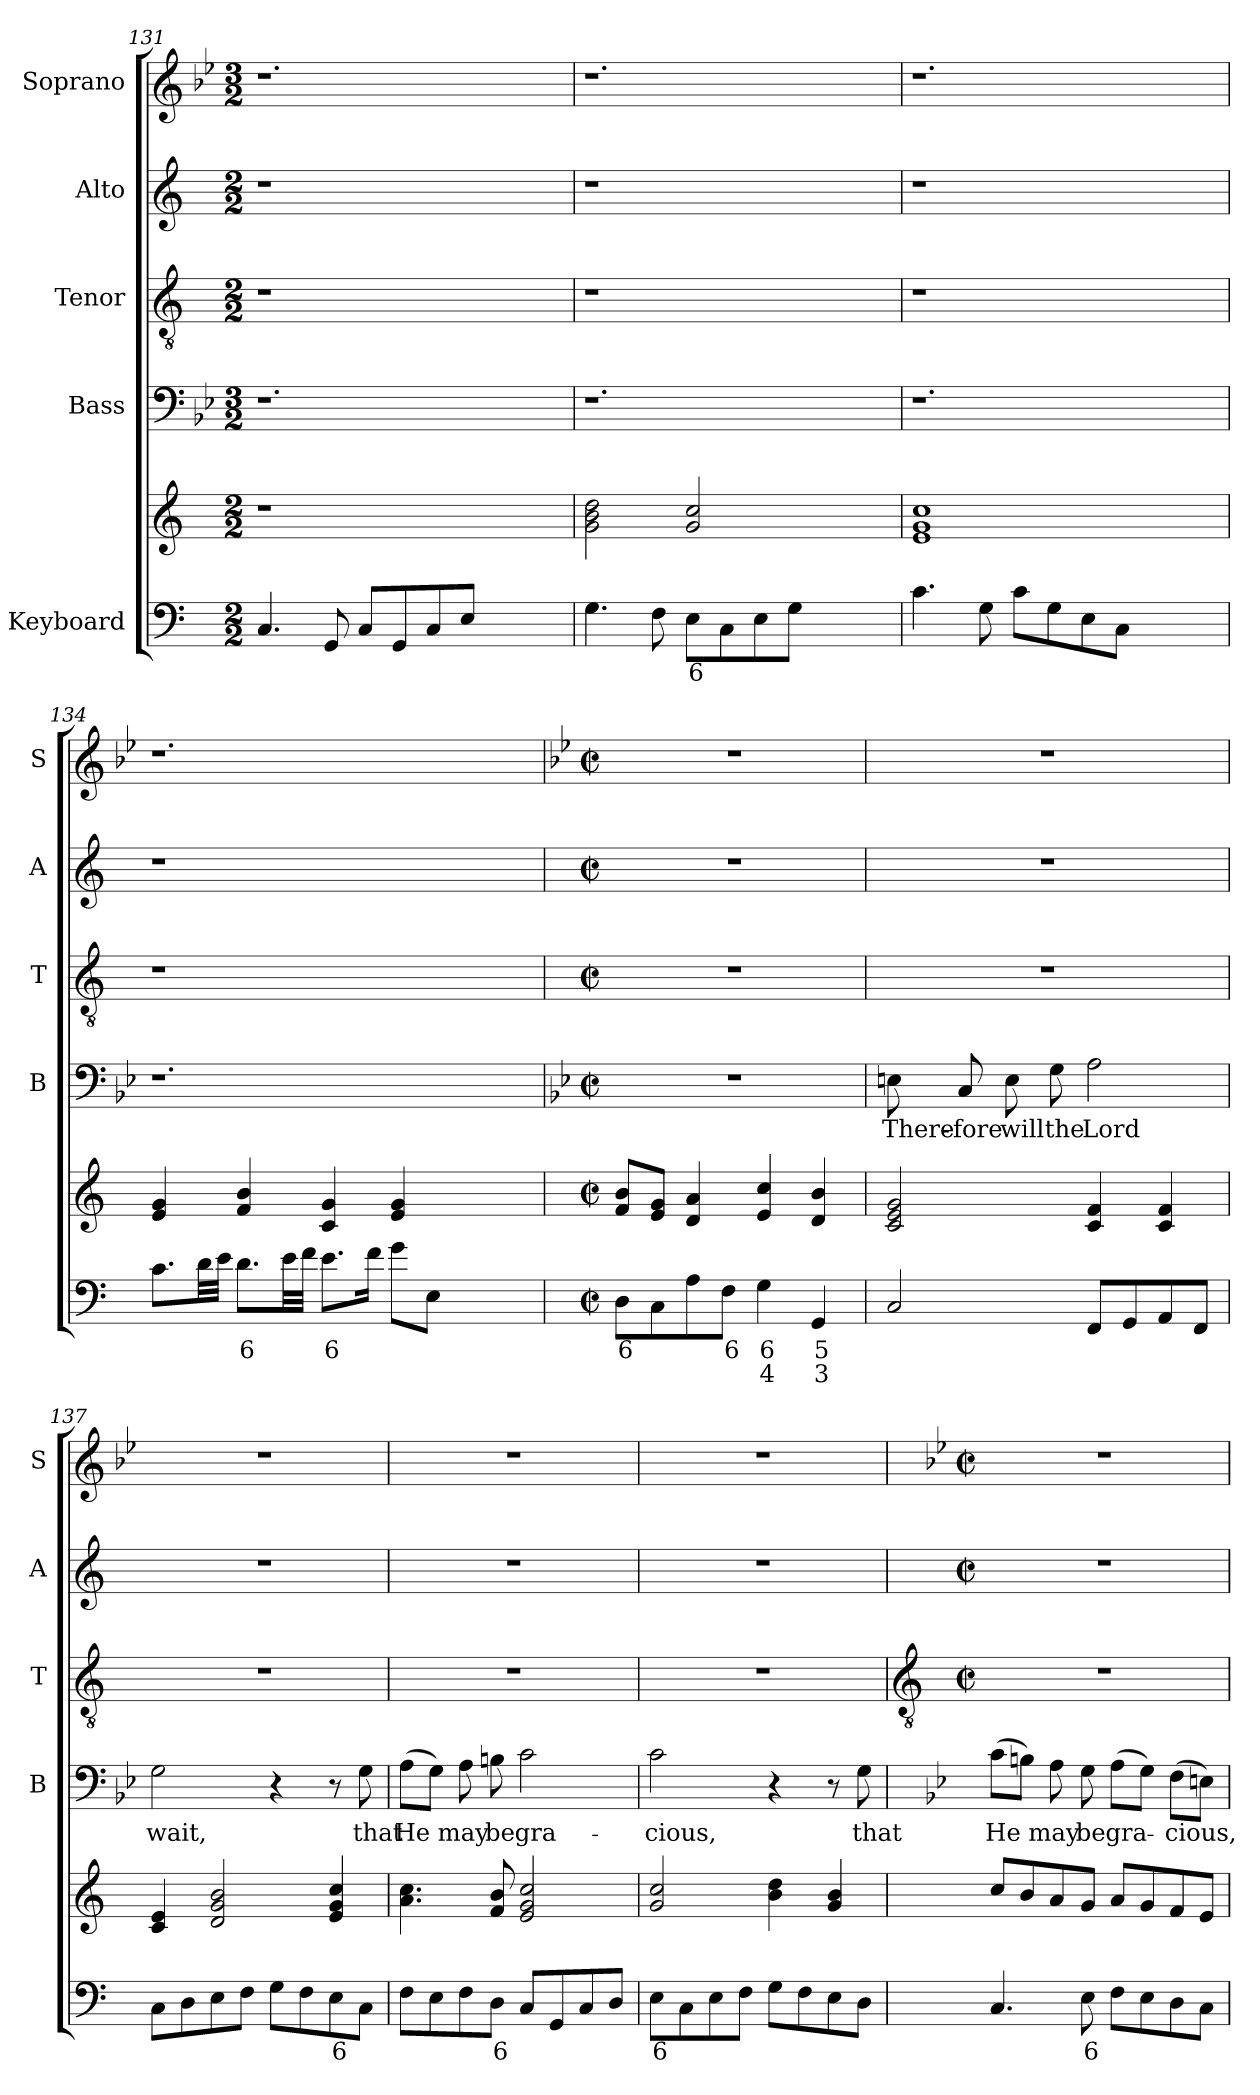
**kern	**text	**text	**kern	**kern	**text	**kern	**kern	**kern
*part5	*part5	*part5	*part5	*part4	*part4	*part3	*part2	*part1
*staff6	*staff6	*staff6	*staff5	*staff4	*staff4	*staff3	*staff2	*staff1
*I"Keyboard	*	*	*	*I"Bass	*	*I"Tenor	*I"Alto	*I"Soprano
*	*	*	*	*I'B	*	*I'T	*I'A	*I'S
*clefF4	*	*	*clefG2	*clefF4	*	*clefGv2	*clefG2	*clefG2
*k[]	*	*	*k[]	*k[b-e-]	*	*k[]	*k[]	*k[b-e-]
*C:	*	*	*C:	*B-:	*	*C:	*C:	*B-:
*M2/2	*	*	*M2/2	*M3/2	*	*M2/2	*M2/2	*M3/2
=131	=131	=131	=131	=131	=131	=131	=131	=131
4.C	.	.	1r	1.r	.	1r	1r	1.r
8GG	.	.	.	.	.	.	.	.
8CL	.	.	.	.	.	.	.	.
8GG	.	.	.	.	.	.	.	.
8C	.	.	.	.	.	.	.	.
8EJ	.	.	.	.	.	.	.	.
2ryy	.	.	2ryy	.	.	2ryy	2ryy	.
=132	=132	=132	=132	=132	=132	=132	=132	=132
4.G	.	.	2g 2b 2dd	1.r	.	1r	1r	1.r
8F	.	.	.	.	.	.	.	.
!	!LO:LY:b	!	!	!	!	!	!	!
8EL	6	.	2g 2cc	.	.	.	.	.
8C	.	.	.	.	.	.	.	.
8E	.	.	.	.	.	.	.	.
8GJ	.	.	.	.	.	.	.	.
2ryy	.	.	2ryy	.	.	2ryy	2ryy	.
=133	=133	=133	=133	=133	=133	=133	=133	=133
4.c	.	.	1e 1g 1cc	1.r	.	1r	1r	1.r
8G	.	.	.	.	.	.	.	.
8cL	.	.	.	.	.	.	.	.
8G	.	.	.	.	.	.	.	.
8E	.	.	.	.	.	.	.	.
8CJ	.	.	.	.	.	.	.	.
2ryy	.	.	2ryy	.	.	2ryy	2ryy	.
=134	=134	=134	=134	=134	=134	=134	=134	=134
8.cL	.	.	4e 4g	1.r	.	1r	1r	1.r
32dLL	.	.	.	.	.	.	.	.
32eJJJ	.	.	.	.	.	.	.	.
!	!LO:LY:b	!	!	!	!	!	!	!
8.dL	6	.	4f 4b	.	.	.	.	.
32eLL	.	.	.	.	.	.	.	.
32fJJJ	.	.	.	.	.	.	.	.
!	!LO:LY:b	!	!	!	!	!	!	!
8.eL	6	.	4c 4g	.	.	.	.	.
16fJ	.	.	.	.	.	.	.	.
8gL	.	.	4e 4g	.	.	.	.	.
8EJ	.	.	.	.	.	.	.	.
2ryy	.	.	2ryy	.	.	2ryy	2ryy	.
!!LO:LB:g=z
=135	=135	=135	=135	=135	=135	=135	=135	=135
*	*	*	*	*k[b-e-]	*	*	*	*
*	*	*	*	*B-:	*	*	*	*
*M2/2	*	*	*M2/2	*M2/2	*	*M2/2	*M2/2	*M2/2
*met(c|)	*	*	*met(c|)	*met(c|)	*	*met(c|)	*met(c|)	*met(c|)
!	!LO:LY:b	!	!	!	!	!	!	!
8DL	6	.	8f 8bL	1r	.	1r	1r	1r
8C	.	.	8e 8gJ	.	.	.	.	.
8A	.	.	4d 4a	.	.	.	.	.
!	!LO:LY:b	!	!	!	!	!	!	!
8FJ	6	.	.	.	.	.	.	.
!	!LO:LY:b	!LO:LY:b	!	!	!	!	!	!
4G	6	4	4e 4cc	.	.	.	.	.
!	!LO:LY:b	!LO:LY:b	!	!	!	!	!	!
4GG	5	3	4d 4b	.	.	.	.	.
=136	=136	=136	=136	=136	=136	=136	=136	=136
!	!	!	!	!	!LO:LY:b	!	!	!
2C	.	.	2c 2e 2g	8En	There-	1r	1r	1r
!	!	!	!	!	!LO:LY:b	!	!	!
.	.	.	.	8C	-fore	.	.	.
!	!	!	!	!	!LO:LY:b	!	!	!
.	.	.	.	8E	will	.	.	.
!	!	!	!	!	!LO:LY:b	!	!	!
.	.	.	.	8G	the	.	.	.
!	!	!	!	!	!LO:LY:b	!	!	!
8FFL	.	.	4c 4f	2A	Lord	.	.	.
8GG	.	.	.	.	.	.	.	.
8AA	.	.	4c 4f	.	.	.	.	.
8FFJ	.	.	.	.	.	.	.	.
=137	=137	=137	=137	=137	=137	=137	=137	=137
!	!	!	!	!	!LO:LY:b	!	!	!
8CL	.	.	4c 4e	2G	wait,	1r	1r	1r
8D	.	.	.	.	.	.	.	.
8E	.	.	2d 2g 2b	.	.	.	.	.
8FJ	.	.	.	.	.	.	.	.
8GL	.	.	.	4r	.	.	.	.
8F	.	.	.	.	.	.	.	.
!	!LO:LY:b	!	!	!	!	!	!	!
8E	6	.	4e 4g 4cc	8r	.	.	.	.
!	!	!	!	!	!LO:LY:b	!	!	!
8CJ	.	.	.	8G	that	.	.	.
=138	=138	=138	=138	=138	=138	=138	=138	=138
!	!	!	!	!	!LO:LY:b	!	!	!
8FL	.	.	4.a 4.cc	(>8AL	He	1r	1r	1r
8E	.	.	.	8GJ)	.	.	.	.
!	!	!	!	!	!LO:LY:b	!	!	!
8F	.	.	.	8A	may	.	.	.
!	!LO:LY:b	!	!	!	!LO:LY:b	!	!	!
8DJ	6	.	8f 8b	8Bn	be	.	.	.
!	!	!	!	!	!LO:LY:b	!	!	!
8CL	.	.	2e 2g 2cc	2c	gra-	.	.	.
8GG	.	.	.	.	.	.	.	.
8C	.	.	.	.	.	.	.	.
8DJ	.	.	.	.	.	.	.	.
=139	=139	=139	=139	=139	=139	=139	=139	=139
!	!LO:LY:b	!	!	!	!LO:LY:b	!	!	!
8EL	6	.	2g 2cc	2c	-cious,	1r	1r	1r
8C	.	.	.	.	.	.	.	.
8E	.	.	.	.	.	.	.	.
8FJ	.	.	.	.	.	.	.	.
8GL	.	.	4b 4dd	4r	.	.	.	.
8F	.	.	.	.	.	.	.	.
8E	.	.	4g 4b	8r	.	.	.	.
!	!	!	!	!	!LO:LY:b	!	!	!
8DJ	.	.	.	8G	that	.	.	.
!!LO:LB:g=z
=140	=140	=140	=140	=140	=140	=140	=140	=140
*	*	*	*	*	*	*clefGv2	*	*
*	*	*	*	*	*	*k[]	*k[]	*
*	*	*	*	*	*	*C:	*C:	*
*	*	*	*	*	*	*M2/2	*M2/2	*M2/2
*	*	*	*	*	*	*met(c|)	*met(c|)	*met(c|)
!	!	!	!	!	!LO:LY:b	!	!	!
4.C	.	.	8ccL	(>8cL	He	1r	1r	1r
.	.	.	8b	8BnJ)	.	.	.	.
!	!	!	!	!	!LO:LY:b	!	!	!
.	.	.	8a	8A	may	.	.	.
!	!LO:LY:b	!	!	!	!LO:LY:b	!	!	!
8E	6	.	8gJ	8G	be	.	.	.
!	!	!	!	!	!LO:LY:b	!	!	!
8FL	.	.	8aL	(>8AL	gra-	.	.	.
8E	.	.	8g	8GJ)	.	.	.	.
!	!	!	!	!	!LO:LY:b	!	!	!
8D	.	.	8f	(>8FL	cious,	.	.	.
8CJ	.	.	8eJ	8EnJ)	.	.	.	.
=	=	=	=	=	=	=	=	=
*-	*-	*-	*-	*-	*-	*-	*-	*-
